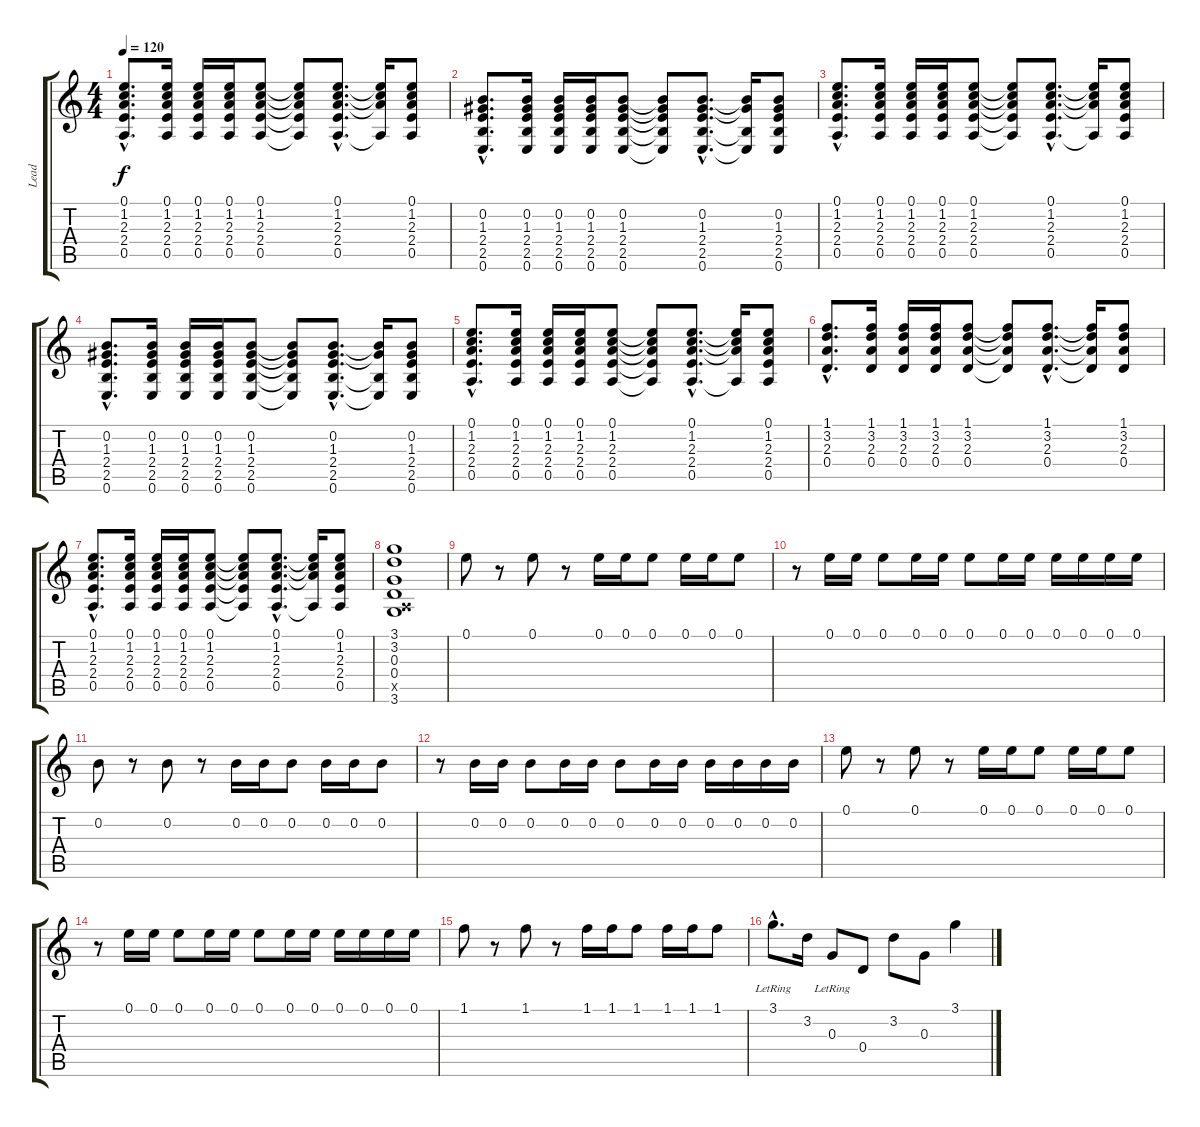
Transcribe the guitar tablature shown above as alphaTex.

\track ("Lead" "Lead") {instrument overdrivenguitar}
\staff {score tabs}
\tuning (E4 B3 G3 D3 A2 E2) {hide}
\ts (4 4)
\tempo 120
\clef g2
\ks c
(0.1{hac} 1.2{hac} 2.3{hac} 2.4{hac} 0.5{hac}).8{d dy f volume 10} (0.1 1.2 2.3 2.4 0.5).16 (0.1 1.2 2.3 2.4 0.5).16 (0.1 1.2 2.3 2.4 0.5).16 (0.1 1.2 2.3 2.4 0.5).8 (0.1{t} 1.2{t} 2.3{t} 2.4{t} 0.5{t}).8 (0.1{hac} 1.2{hac} 2.3{hac} 2.4{hac} 0.5{hac}).8{d} (0.1{t} 1.2{t} 2.3{t} 0.5{t}).16 (0.1 1.2 2.3 2.4 0.5).8 |
(0.2{hac} 1.3{hac} 2.4{hac} 2.5{hac} 0.6{hac}).8{d} (0.2 1.3 2.4 2.5 0.6).16 (0.2 1.3 2.4 2.5 0.6).16 (0.2 1.3 2.4 2.5 0.6).16 (0.2 1.3 2.4 2.5 0.6).8 (0.2{t} 1.3{t} 2.4{t} 2.5{t} 0.6{t}).8 (0.2{hac} 1.3{hac} 2.4{hac} 2.5{hac} 0.6{hac}).8{d} (0.2{t} 1.3{t} 2.5{t} 0.6{t}).16 (0.2 1.3 2.4 2.5 0.6).8 |
(0.1{hac} 1.2{hac} 2.3{hac} 2.4{hac} 0.5{hac}).8{d} (0.1 1.2 2.3 2.4 0.5).16 (0.1 1.2 2.3 2.4 0.5).16 (0.1 1.2 2.3 2.4 0.5).16 (0.1 1.2 2.3 2.4 0.5).8 (0.1{t} 1.2{t} 2.3{t} 2.4{t} 0.5{t}).8 (0.1{hac} 1.2{hac} 2.3{hac} 2.4{hac} 0.5{hac}).8{d} (0.1{t} 1.2{t} 2.3{t} 0.5{t}).16 (0.1 1.2 2.3 2.4 0.5).8 |
(0.2{hac} 1.3{hac} 2.4{hac} 2.5{hac} 0.6{hac}).8{d} (0.2 1.3 2.4 2.5 0.6).16 (0.2 1.3 2.4 2.5 0.6).16 (0.2 1.3 2.4 2.5 0.6).16 (0.2 1.3 2.4 2.5 0.6).8 (0.2{t} 1.3{t} 2.4{t} 2.5{t} 0.6{t}).8 (0.2{hac} 1.3{hac} 2.4{hac} 2.5{hac} 0.6{hac}).8{d} (0.2{t} 1.3{t} 2.5{t} 0.6{t}).16 (0.2 1.3 2.4 2.5 0.6).8 |
(0.1{hac} 1.2{hac} 2.3{hac} 2.4{hac} 0.5{hac}).8{d} (0.1 1.2 2.3 2.4 0.5).16 (0.1 1.2 2.3 2.4 0.5).16 (0.1 1.2 2.3 2.4 0.5).16 (0.1 1.2 2.3 2.4 0.5).8 (0.1{t} 1.2{t} 2.3{t} 2.4{t} 0.5{t}).8 (0.1{hac} 1.2{hac} 2.3{hac} 2.4{hac} 0.5{hac}).8{d} (0.1{t} 1.2{t} 2.3{t} 0.5{t}).16 (0.1 1.2 2.3 2.4 0.5).8 |
(1.1{hac} 3.2{hac} 2.3{hac} 0.4{hac}).8{d} (1.1 3.2 2.3 0.4).16 (1.1 3.2 2.3 0.4).16 (1.1 3.2 2.3 0.4).16 (1.1 3.2 2.3 0.4).8 (1.1{t} 3.2{t} 2.3{t} 0.4{t}).8 (1.1{hac} 3.2{hac} 2.3{hac} 0.4{hac}).8{d} (1.1{t} 3.2{t} 2.3{t} 0.4{t}).16 (1.1 3.2 2.3 0.4).8 |
(0.1{hac} 1.2{hac} 2.3{hac} 2.4{hac} 0.5{hac}).8{d} (0.1 1.2 2.3 2.4 0.5).16 (0.1 1.2 2.3 2.4 0.5).16 (0.1 1.2 2.3 2.4 0.5).16 (0.1 1.2 2.3 2.4 0.5).8 (0.1{t} 1.2{t} 2.3{t} 2.4{t} 0.5{t}).8 (0.1{hac} 1.2{hac} 2.3{hac} 2.4{hac} 0.5{hac}).8{d} (0.1{t} 1.2{t} 2.3{t} 0.5{t}).16 (0.1 1.2 2.3 2.4 0.5).8 |
(3.1 3.2 0.3 0.4 0.5{x} 3.6).1 |
0.1.8 r.8 0.1.8 r.8 0.1.16 0.1.16 0.1.8 0.1.16 0.1.16 0.1.8 |
r.8 0.1.16 0.1.16 0.1.8 0.1.16 0.1.16 0.1.8 0.1.16 0.1.16 0.1.16 0.1.16 0.1.16 0.1.16 |
0.2.8 r.8 0.2.8 r.8 0.2.16 0.2.16 0.2.8 0.2.16 0.2.16 0.2.8 |
r.8 0.2.16 0.2.16 0.2.8 0.2.16 0.2.16 0.2.8 0.2.16 0.2.16 0.2.16 0.2.16 0.2.16 0.2.16 |
0.1.8 r.8 0.1.8 r.8 0.1.16 0.1.16 0.1.8 0.1.16 0.1.16 0.1.8 |
r.8 0.1.16 0.1.16 0.1.8 0.1.16 0.1.16 0.1.8 0.1.16 0.1.16 0.1.16 0.1.16 0.1.16 0.1.16 |
1.1.8 r.8 1.1.8 r.8 1.1.16 1.1.16 1.1.8 1.1.16 1.1.16 1.1.8 |
3.1{hac lr}.8{d} 3.2.16 0.3{lr}.8 0.4.8 3.2.8 0.3.8 3.1.4
